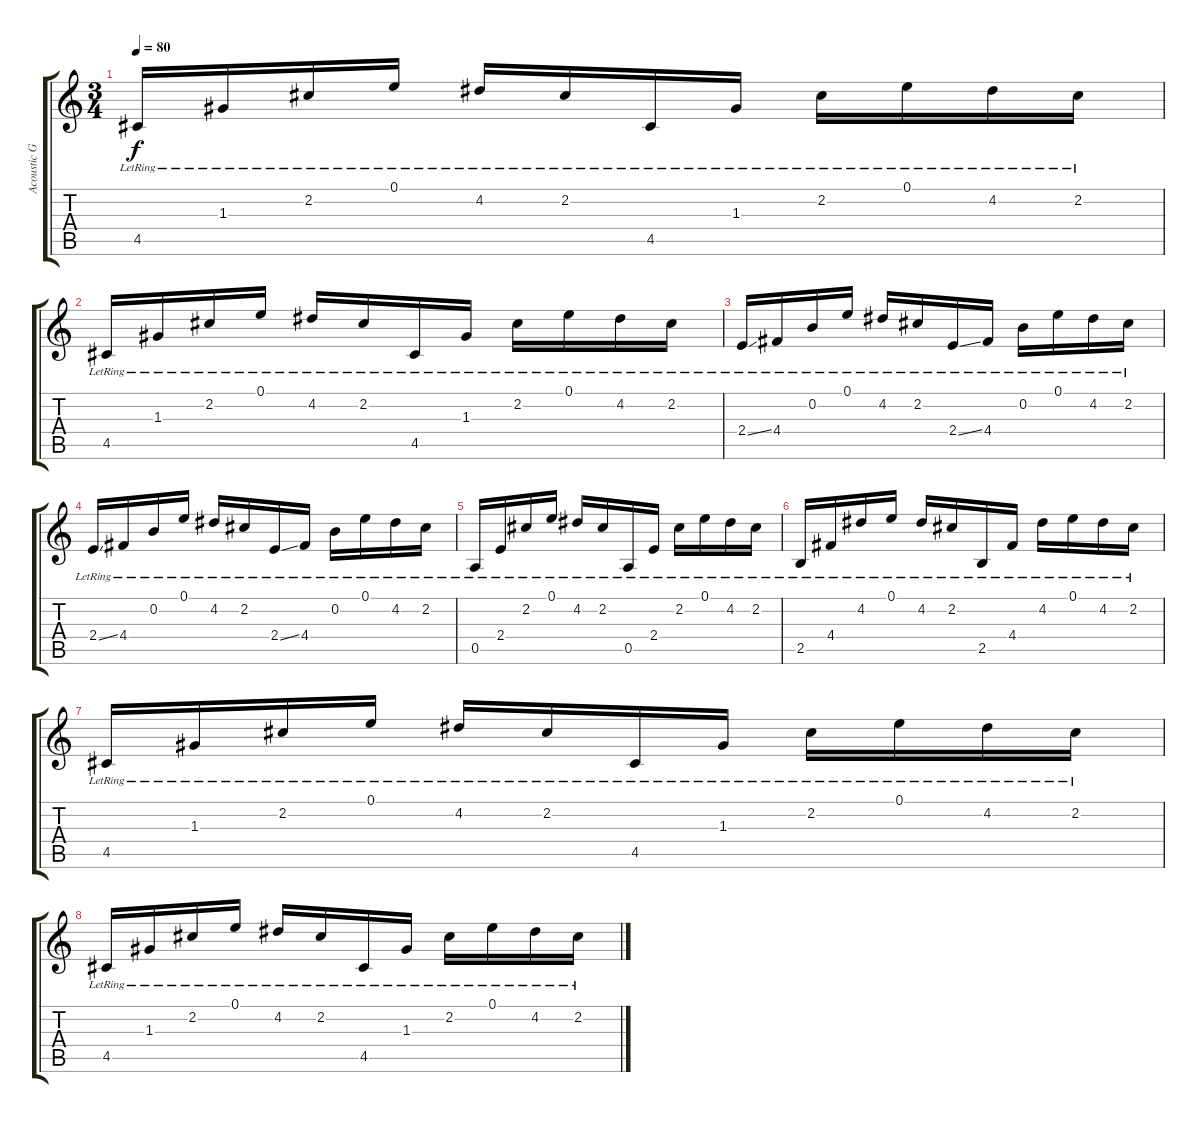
\track ("Acoustic Guitar" "Acoustic G") {instrument acousticguitarsteel}
\staff {score tabs}
\tuning (E4 B3 G3 D3 A2 E2) {hide}
\ts (3 4)
\tempo 80
\clef g2
\ks c
4.5{lr}.16{dy f} 1.3{lr}.16 2.2{lr}.16 0.1{lr}.16 4.2{lr}.16 2.2{lr}.16 4.5{lr}.16 1.3{lr}.16 2.2{lr}.16 0.1{lr}.16 4.2{lr}.16 2.2{lr}.16 |
4.5{lr}.16 1.3{lr}.16 2.2{lr}.16 0.1{lr}.16 4.2{lr}.16 2.2{lr}.16 4.5{lr}.16 1.3{lr}.16 2.2{lr}.16 0.1{lr}.16 4.2{lr}.16 2.2{lr}.16 |
2.4{ss lr}.16 4.4{lr}.16 0.2{lr}.16 0.1{lr}.16 4.2{lr}.16 2.2{lr}.16 2.4{ss lr}.16 4.4{lr}.16 0.2{lr}.16 0.1{lr}.16 4.2{lr}.16 2.2{lr}.16 |
2.4{ss lr}.16 4.4{lr}.16 0.2{lr}.16 0.1{lr}.16 4.2{lr}.16 2.2{lr}.16 2.4{ss lr}.16 4.4{lr}.16 0.2{lr}.16 0.1{lr}.16 4.2{lr}.16 2.2{lr}.16 |
0.5{lr}.16 2.4{lr}.16 2.2{lr}.16 0.1{lr}.16 4.2{lr}.16 2.2{lr}.16 0.5{lr}.16 2.4{lr}.16 2.2{lr}.16 0.1{lr}.16 4.2{lr}.16 2.2{lr}.16 |
2.5{lr}.16 4.4{lr}.16 4.2{lr}.16 0.1{lr}.16 4.2{lr}.16 2.2{lr}.16 2.5{lr}.16 4.4{lr}.16 4.2{lr}.16 0.1{lr}.16 4.2{lr}.16 2.2{lr}.16 |
4.5{lr}.16 1.3{lr}.16 2.2{lr}.16 0.1{lr}.16 4.2{lr}.16 2.2{lr}.16 4.5{lr}.16 1.3{lr}.16 2.2{lr}.16 0.1{lr}.16 4.2{lr}.16 2.2{lr}.16 |
4.5{lr}.16 1.3{lr}.16 2.2{lr}.16 0.1{lr}.16 4.2{lr}.16 2.2{lr}.16 4.5{lr}.16 1.3{lr}.16 2.2{lr}.16 0.1{lr}.16 4.2{lr}.16 2.2{lr}.16
